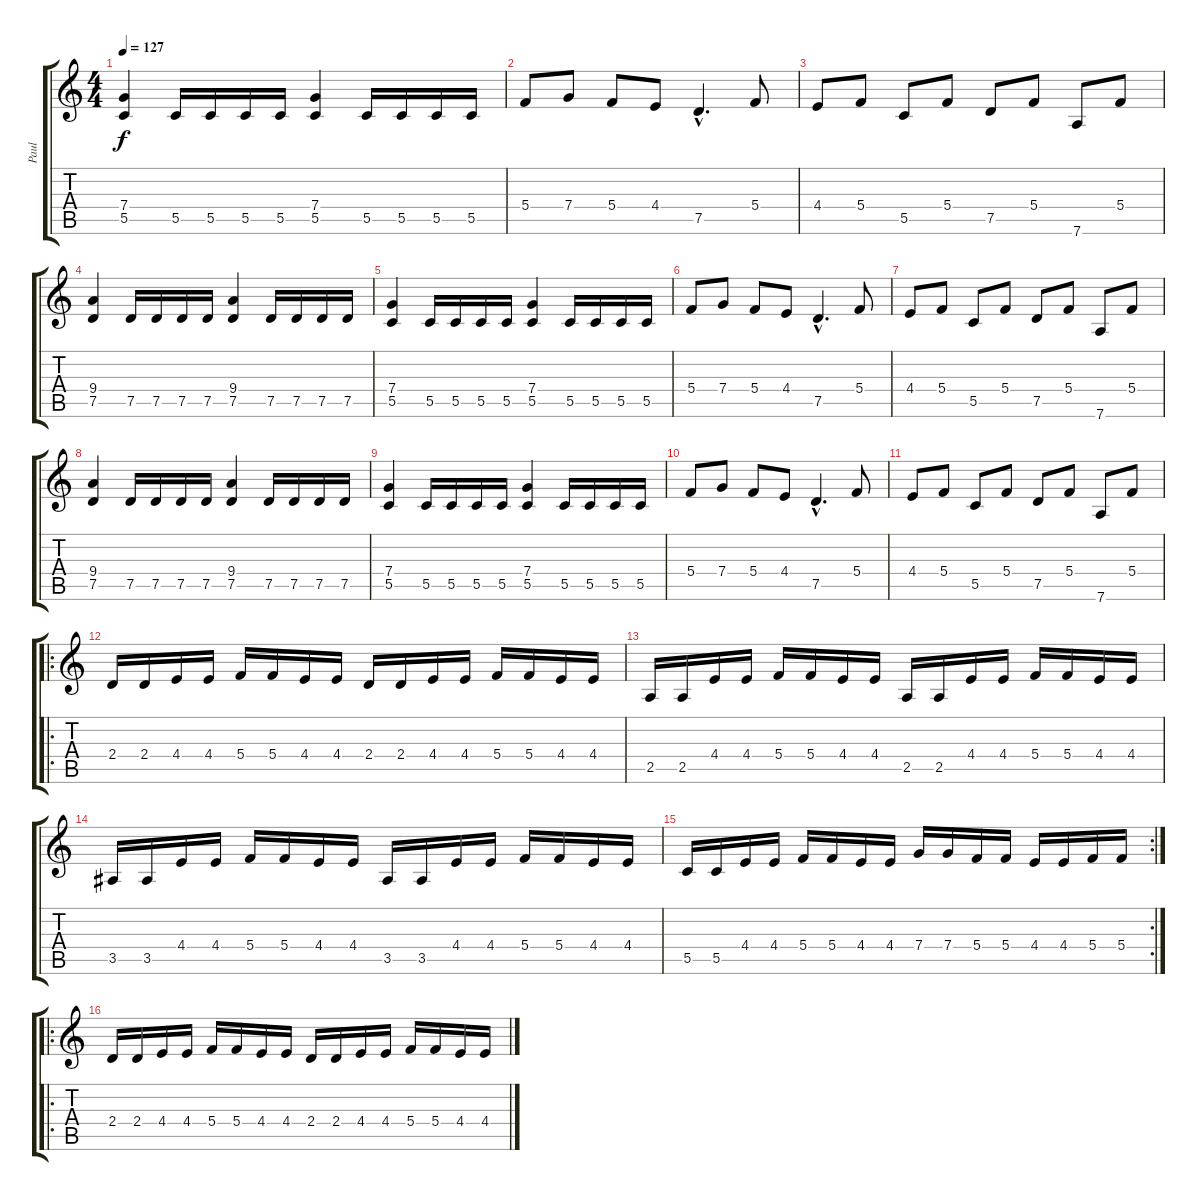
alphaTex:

\track ("Paul" "Paul") {instrument distortionguitar}
\staff {score tabs}
\tuning (D4 A3 F3 C3 G2 D2) {hide}
\ts (4 4)
\tempo 127
\clef g2
\ks c
(7.4 5.5).4{dy f} 5.5.16 5.5.16 5.5.16 5.5.16 (7.4 5.5).4 5.5.16 5.5.16 5.5.16 5.5.16 |
5.4.8 7.4.8 5.4.8 4.4.8 7.5{hac}.4{d} 5.4.8 |
4.4.8 5.4.8 5.5.8 5.4.8 7.5.8 5.4.8 7.6.8 5.4.8 |
(9.4 7.5).4 7.5.16 7.5.16 7.5.16 7.5.16 (9.4 7.5).4 7.5.16 7.5.16 7.5.16 7.5.16 |
(7.4 5.5).4 5.5.16 5.5.16 5.5.16 5.5.16 (7.4 5.5).4 5.5.16 5.5.16 5.5.16 5.5.16 |
5.4.8 7.4.8 5.4.8 4.4.8 7.5{hac}.4{d} 5.4.8 |
4.4.8 5.4.8 5.5.8 5.4.8 7.5.8 5.4.8 7.6.8 5.4.8 |
(9.4 7.5).4 7.5.16 7.5.16 7.5.16 7.5.16 (9.4 7.5).4 7.5.16 7.5.16 7.5.16 7.5.16 |
(7.4 5.5).4 5.5.16 5.5.16 5.5.16 5.5.16 (7.4 5.5).4 5.5.16 5.5.16 5.5.16 5.5.16 |
5.4.8 7.4.8 5.4.8 4.4.8 7.5{hac}.4{d} 5.4.8 |
4.4.8 5.4.8 5.5.8 5.4.8 7.5.8 5.4.8 7.6.8 5.4.8 |
\ro
2.4.16 2.4.16 4.4.16 4.4.16 5.4.16 5.4.16 4.4.16 4.4.16 2.4.16 2.4.16 4.4.16 4.4.16 5.4.16 5.4.16 4.4.16 4.4.16 |
2.5.16 2.5.16 4.4.16 4.4.16 5.4.16 5.4.16 4.4.16 4.4.16 2.5.16 2.5.16 4.4.16 4.4.16 5.4.16 5.4.16 4.4.16 4.4.16 |
3.5.16 3.5.16 4.4.16 4.4.16 5.4.16 5.4.16 4.4.16 4.4.16 3.5.16 3.5.16 4.4.16 4.4.16 5.4.16 5.4.16 4.4.16 4.4.16 |
\rc 2
5.5.16 5.5.16 4.4.16 4.4.16 5.4.16 5.4.16 4.4.16 4.4.16 7.4.16 7.4.16 5.4.16 5.4.16 4.4.16 4.4.16 5.4.16 5.4.16 |
\ro
2.4.16 2.4.16 4.4.16 4.4.16 5.4.16 5.4.16 4.4.16 4.4.16 2.4.16 2.4.16 4.4.16 4.4.16 5.4.16 5.4.16 4.4.16 4.4.16
